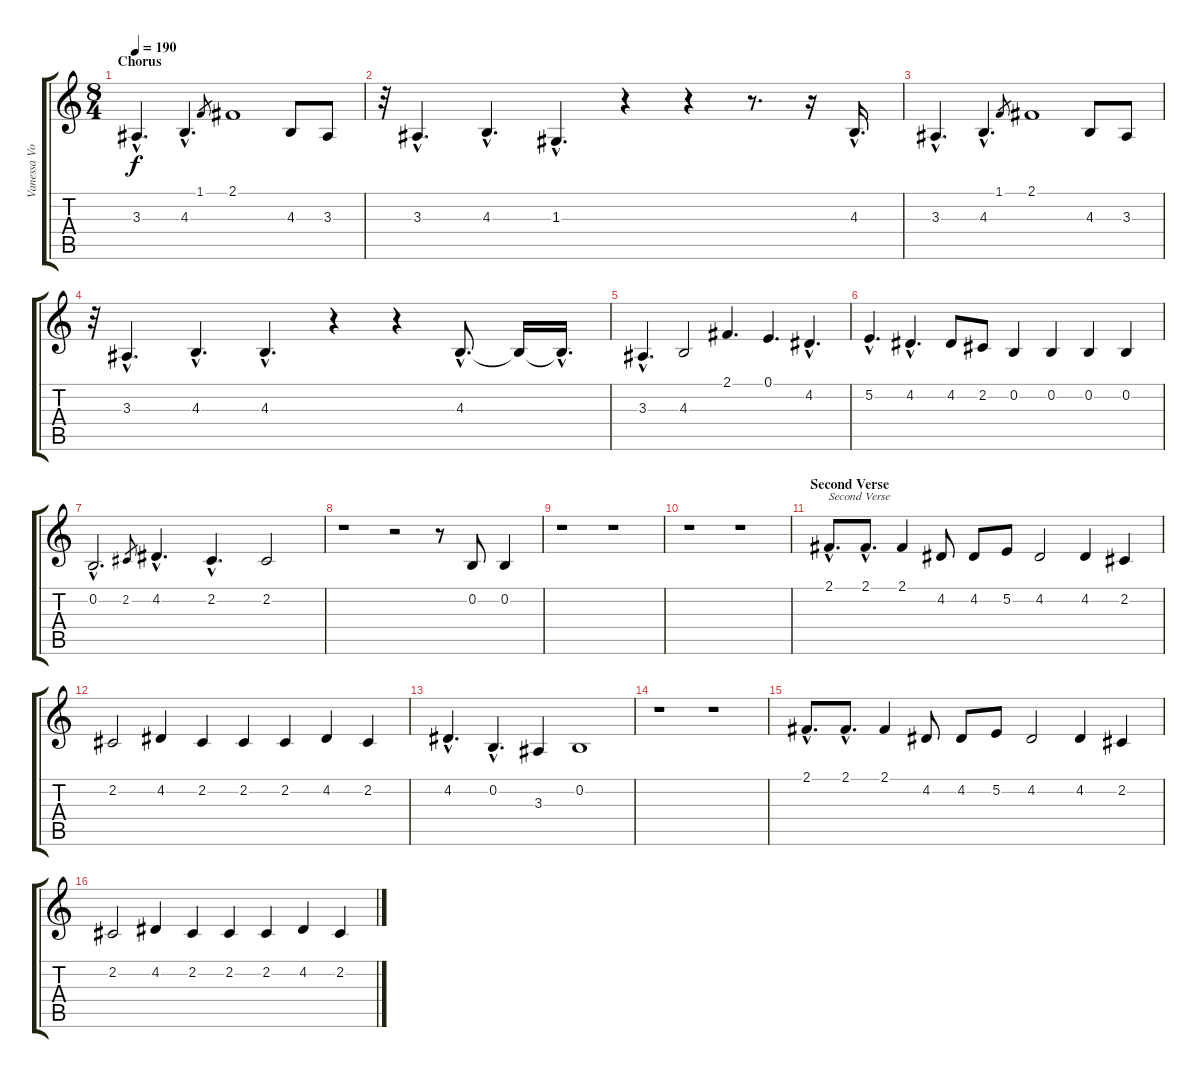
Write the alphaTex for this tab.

\track ("Vanessa Vocals" "Vanessa Vo") {instrument acousticgrandpiano}
\staff {score tabs}
\tuning (E4 B3 G3 D3 A2 E2) {hide}
\ts (8 4)
\section ("" "Chorus")
\tempo 190
\clef g2
\ks c
3.3{hac}.4{d dy f} 4.3{hac}.4{d} 1.1.8{gr} 2.1.1 4.3.8 3.3.8 |
r.32 3.3{hac}.4{d} 4.3{hac}.4{d} 1.3{hac}.4{d} r.4 r.4 r.8{d} r.16 4.3{hac}.16{d} |
3.3{hac}.4{d} 4.3{hac}.4{d} 1.1.8{gr} 2.1.1 4.3.8 3.3.8 |
r.32 3.3{hac}.4{d} 4.3{hac}.4{d} 4.3{hac}.4{d} r.4 r.4 4.3{hac}.8{d} 4.3{t}.16 4.3{hac t}.16{d} |
3.3{hac}.4{d} 4.3.2 2.1.4{d} 0.1.4{d} 4.2{hac}.4{d} |
5.2{hac}.4{d} 4.2{hac}.4{d} 4.2.8 2.2.8 0.2.4 0.2.4 0.2.4 0.2.4 |
0.2{hac}.2{d} 2.2.8{gr} 4.2{hac}.4{d} 2.2{hac}.4{d} 2.2.2 |
r.1 r.2 r.8 0.2.8 0.2.4 |
r.1 r.1 |
r.1 r.1 |
\section ("" "Second Verse")
2.1{hac}.8{d txt "Second Verse"} 2.1{hac}.8{d} 2.1.4 4.2.8 4.2.8 5.2.8 4.2.2 4.2.4 2.2.4 |
2.2.2 4.2.4 2.2.4 2.2.4 2.2.4 4.2.4 2.2.4 |
4.2{hac}.4{d} 0.2{hac}.4{d} 3.3.4 0.2.1 |
r.1 r.1 |
2.1{hac}.8{d} 2.1{hac}.8{d} 2.1.4 4.2.8 4.2.8 5.2.8 4.2.2 4.2.4 2.2.4 |
2.2.2 4.2.4 2.2.4 2.2.4 2.2.4 4.2.4 2.2.4
